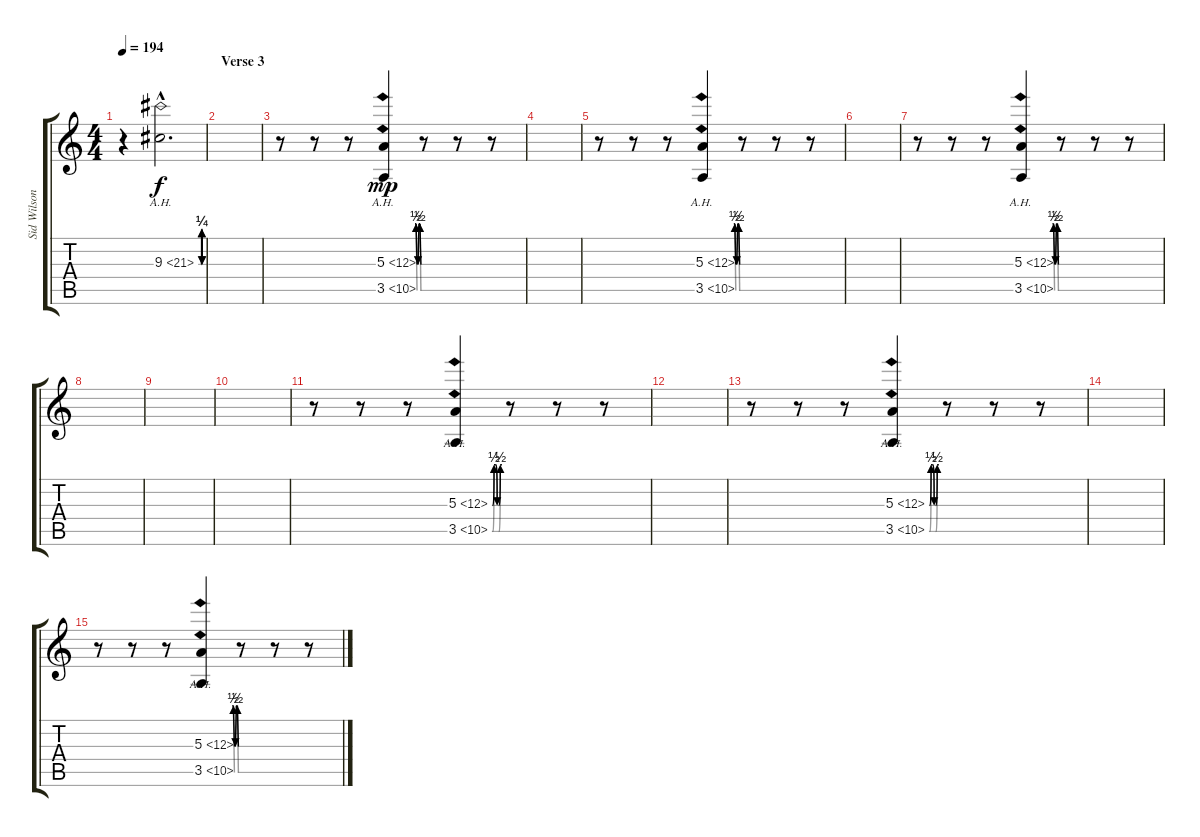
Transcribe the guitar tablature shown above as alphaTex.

\track ("Sid Wilson / Guitar Effects" "Sid Wilson") {instrument overdrivenguitar}
\staff {score tabs}
\tuning (Db4 Ab3 E3 B2 Gb2 B1) {hide}
\ts (4 4)
\tempo 194
\clef g2
\ks c
r.4{dy mp} 9.3{be (custom 0 0 33 0 39 0 44 0 47 1 50 0 54 1 58 0 60 0) ah 12 hac}.2{d dy f volume 12 instrument overdrivenguitar} |
\section ("" "Verse 3")
|
r.8{volume 11 instrument blownbottle} r.8 r.8 (5.3{be (custom 0 0 10 2 20 2 30 0 40 0 50 2 60 2) ah 7} 3.5{be (custom 0 0 10 2 20 2 30 0 40 0 50 2 60 2) ah 7}).4{dy mp} r.8 r.8 r.8 |
|
r.8 r.8 r.8 (5.3{be (custom 0 0 10 2 20 2 30 0 40 0 50 2 60 2) ah 7} 3.5{be (custom 0 0 10 2 20 2 30 0 40 0 50 2 60 2) ah 7}).4 r.8 r.8 r.8 |
|
r.8 r.8 r.8 (5.3{be (custom 0 0 10 2 20 2 30 0 40 0 50 2 60 2) ah 7} 3.5{be (custom 0 0 10 2 20 2 30 0 40 0 50 2 60 2) ah 7}).4 r.8 r.8 r.8 |
|
|
|
r.8 r.8 r.8 (5.3{be (custom 0 0 10 2 20 2 30 0 40 0 50 2 60 2) ah 7} 3.5{be (custom 0 0 10 2 20 2 30 0 40 0 50 2 60 2) ah 7}).4 r.8 r.8 r.8 |
|
r.8 r.8 r.8 (5.3{be (custom 0 0 10 2 20 2 30 0 40 0 50 2 60 2) ah 7} 3.5{be (custom 0 0 10 2 20 2 30 0 40 0 50 2 60 2) ah 7}).4 r.8 r.8 r.8 |
|
r.8 r.8 r.8 (5.3{be (custom 0 0 10 2 20 2 30 0 40 0 50 2 60 2) ah 7} 3.5{be (custom 0 0 10 2 20 2 30 0 40 0 50 2 60 2) ah 7}).4 r.8 r.8 r.8
